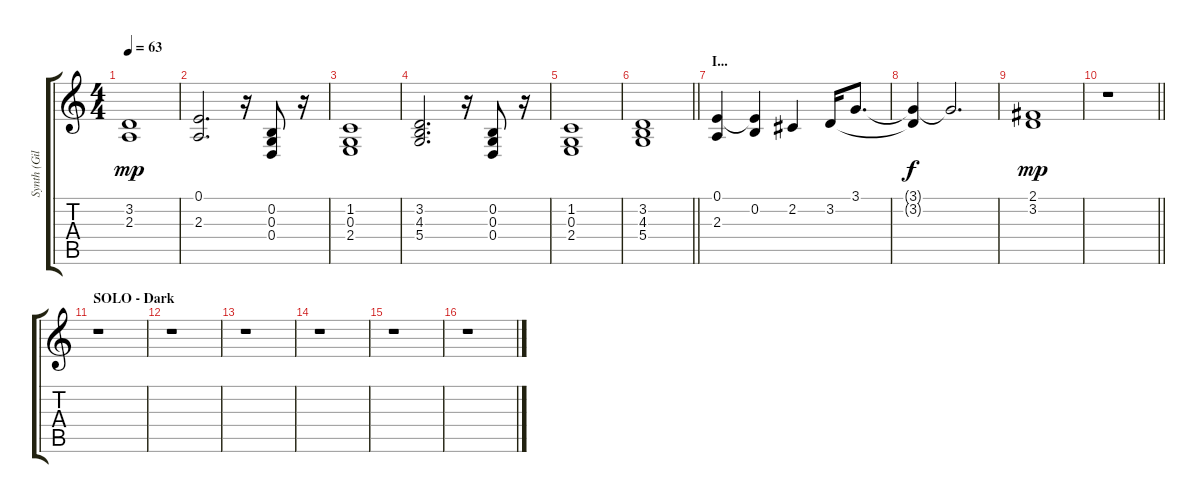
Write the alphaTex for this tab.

\track ("Synth (Gilmour)" "Synth (Gil") {instrument trombone}
\staff {score tabs}
\tuning (E4 B3 G3 D3 A2 E2) {hide}
\ts (4 4)
\tempo 63
\clef g2
\ks c
(3.2 2.3).1{dy mp} |
(0.1 2.3).2{d} r.16 (0.2 0.3 0.4).8 r.16 |
(1.2 0.3 2.4).1 |
(3.2 4.3 5.4).2{d} r.16 (0.2 0.3 0.4).8 r.16 |
(1.2 0.3 2.4).1 |
\barLineRight lightlight
(3.2 4.3 5.4).1 |
\section ("" "I...")
(0.1 2.3).4 (0.1{t} 0.2).4 2.2.4 3.2.16 3.1.8{d} |
(3.1{t} 3.2{t}).4{dy f} 3.1{t}.2{d} |
(2.1 3.2).1{dy mp} |
\barLineRight lightlight
r.1 |
\section ("" "SOLO - Dark")
r.1 |
r.1 |
r.1 |
r.1 |
r.1 |
r.1
